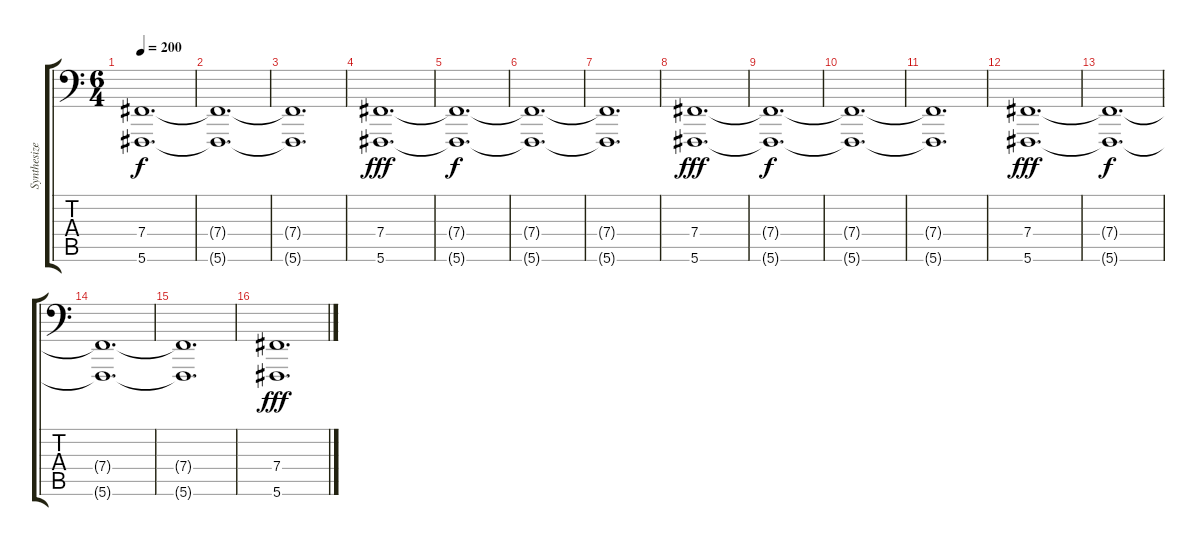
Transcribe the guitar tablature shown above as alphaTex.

\track ("Synthesizer 2" "Synthesize") {instrument pad8sweep}
\staff {score tabs}
\tuning (Db3 Ab2 E2 B1 Gb1 Db1) {hide}
\ts (6 4)
\tempo 200
\clef f4
\ks c
(7.4{t} 5.6{t}).1{d dy f} |
(7.4{t} 5.6{t}).1{d} |
(7.4{t} 5.6{t}).1{d} |
(7.4 5.6).1{d dy fff} |
(7.4{t} 5.6{t}).1{d dy f} |
(7.4{t} 5.6{t}).1{d} |
(7.4{t} 5.6{t}).1{d} |
(7.4 5.6).1{d dy fff} |
(7.4{t} 5.6{t}).1{d dy f} |
(7.4{t} 5.6{t}).1{d} |
(7.4{t} 5.6{t}).1{d} |
(7.4 5.6).1{d dy fff} |
(7.4{t} 5.6{t}).1{d dy f} |
(7.4{t} 5.6{t}).1{d} |
(7.4{t} 5.6{t}).1{d} |
(7.4 5.6).1{d dy fff}
